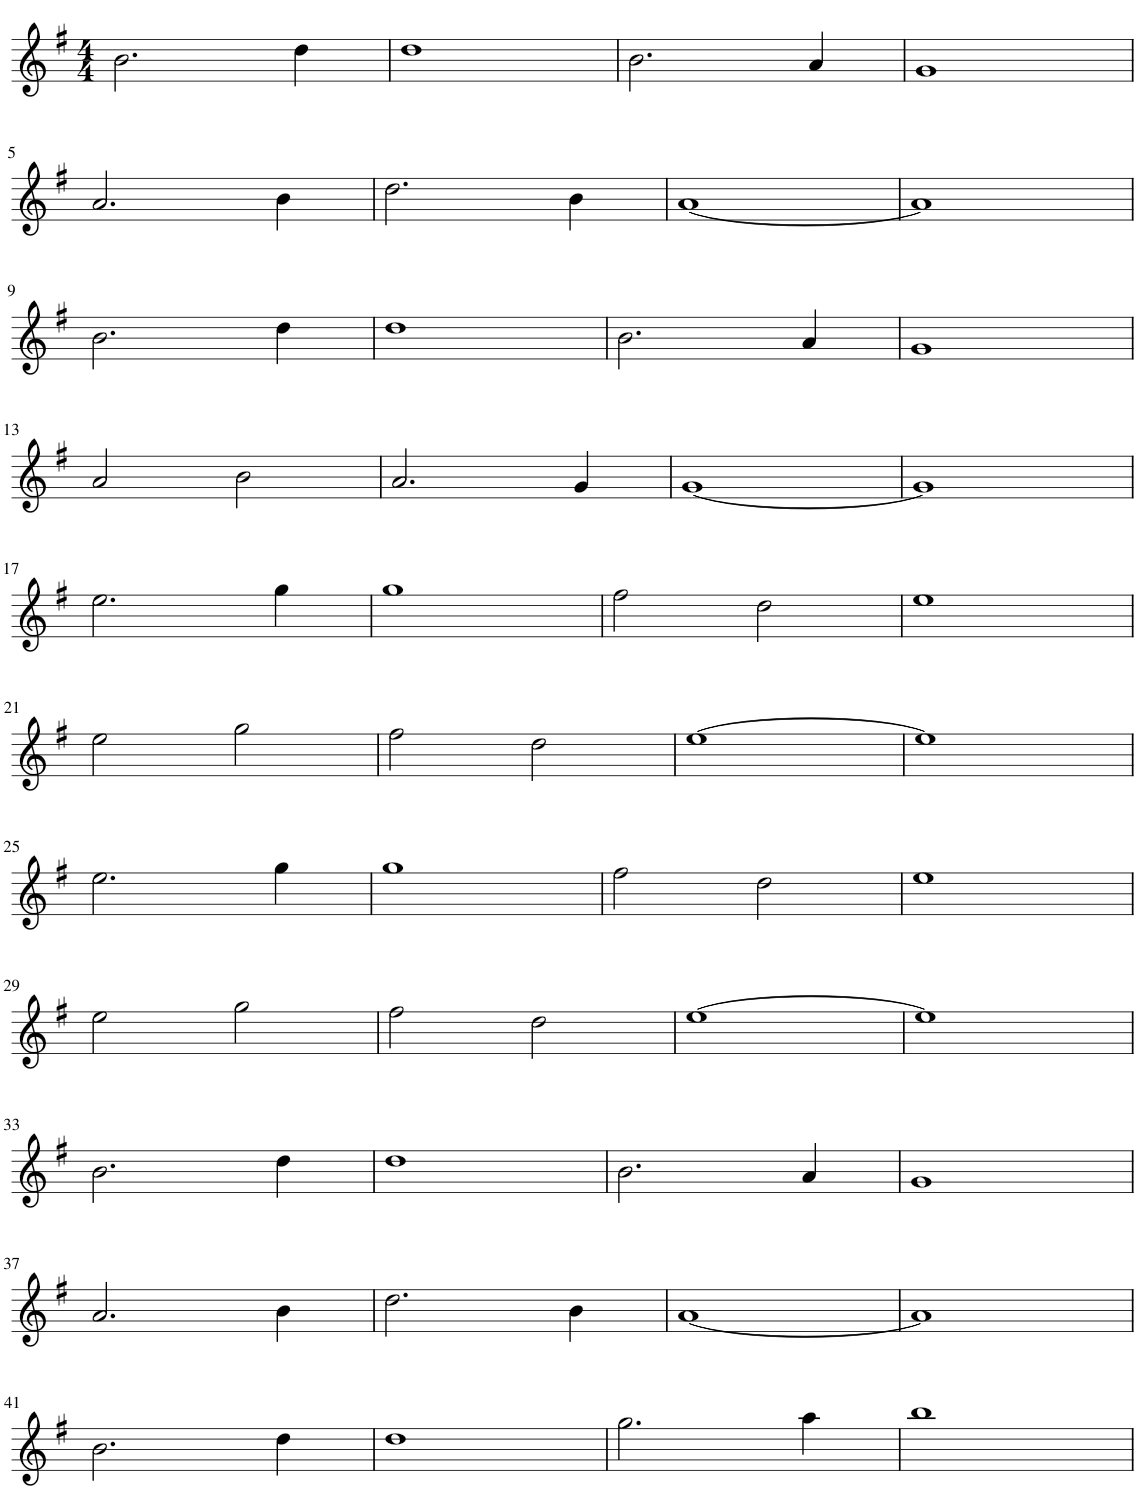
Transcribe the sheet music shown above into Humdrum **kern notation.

**kern
*part1
*staff1
*I"Flute, Flute
*I'Fl
*clefG2
*k[f#]
*M4/4
=1
2.b\
4dd\
=2
1dd
=3
2.b\
4a/
=4
1g
!!LO:LB:g=z
=5
2.a/
4b\
=6
2.dd\
4b\
=7
[1a
=8
1a]
!!LO:LB:g=z
=9
2.b\
4dd\
=10
1dd
=11
2.b\
4a/
=12
1g
!!LO:LB:g=z
=13
2a/
2b\
=14
2.a/
4g/
=15
[1g
=16
1g]
!!LO:LB:g=z
=17
2.ee\
4gg\
=18
1gg
=19
2ff#\
2dd\
=20
1ee
!!LO:LB:g=z
=21
2ee\
2gg\
=22
2ff#\
2dd\
=23
[1ee
=24
1ee]
!!LO:LB:g=z
=25
2.ee\
4gg\
=26
1gg
=27
2ff#\
2dd\
=28
1ee
!!LO:LB:g=z
=29
2ee\
2gg\
=30
2ff#\
2dd\
=31
[1ee
=32
1ee]
!!LO:LB:g=z
=33
2.b\
4dd\
=34
1dd
=35
2.b\
4a/
=36
1g
!!LO:LB:g=z
=37
2.a/
4b\
=38
2.dd\
4b\
=39
[1a
=40
1a]
!!LO:LB:g=z
=41
2.b\
4dd\
=42
1dd
=43
2.gg\
4aa\
=44
1bb
=
*-
